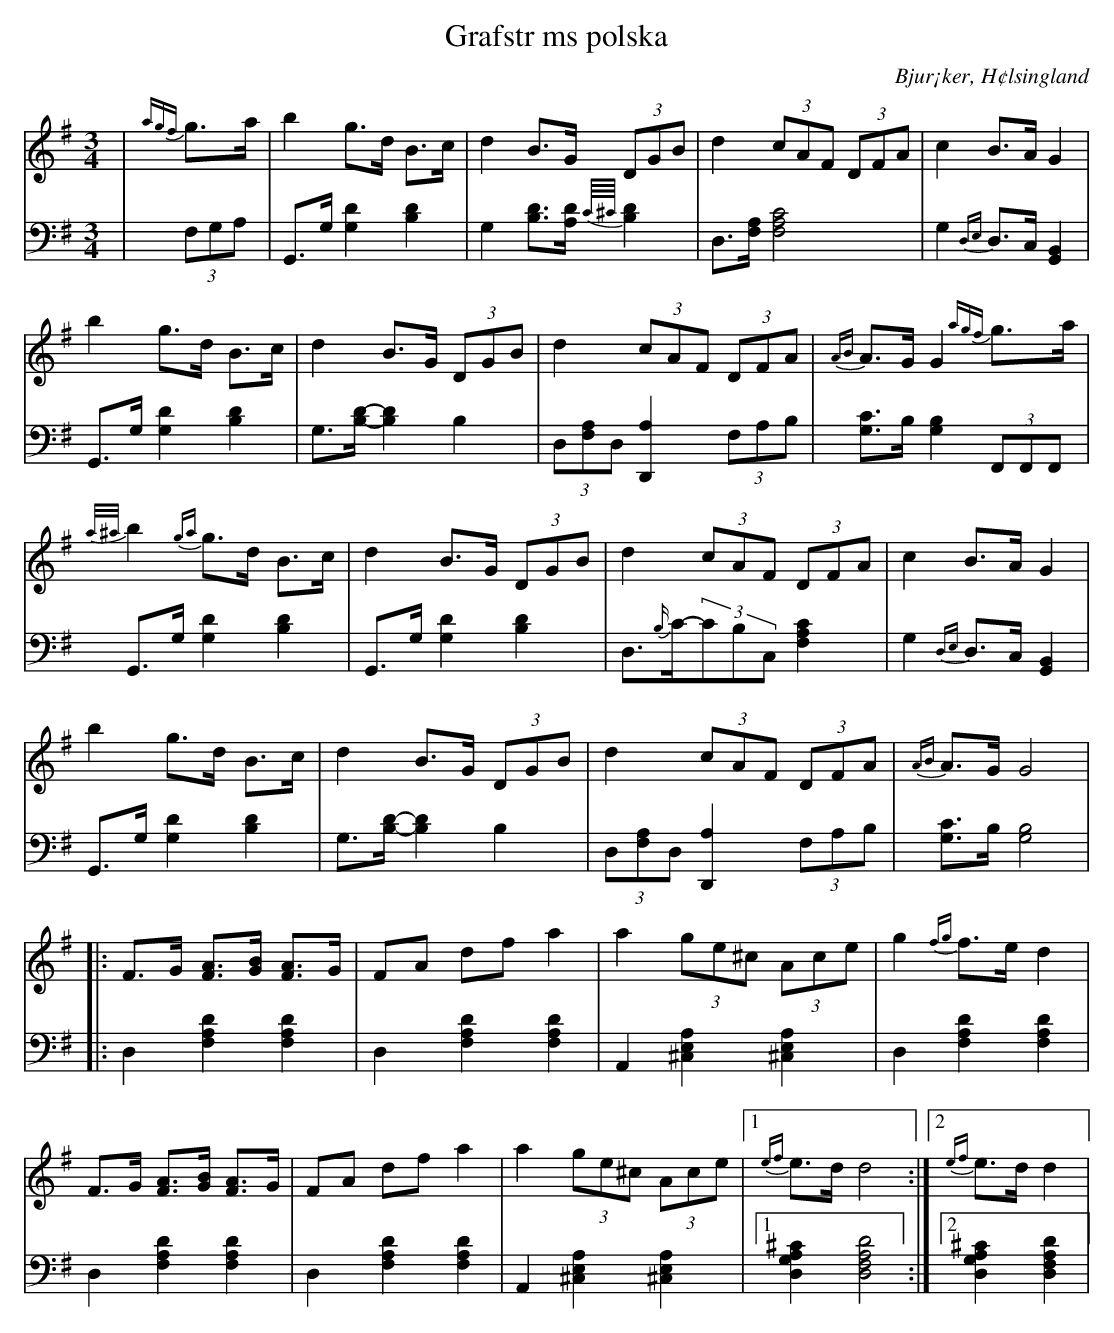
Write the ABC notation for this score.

X:1
T: Grafstr ms polska
O: Bjur¡ker, H¢lsingland
M: 3/4
L: 1/8
K: G
V:1
V:2
V: 1
|{agf}g>a|b2 g>d B>c|d2 B>G (3DGB|d2 (3cAF (3DFA|c2 B>A G2|
b2 g>d B>c|d2 B>G (3DGB|d2 (3cAF (3DFA|{AB}A>G G2 {agf}g>a|
{a/^a/}b2 {ga}g>d B>c|d2 B>G (3DGB|d2 (3cAF (3DFA|c2 B>A G2|
b2 g>d B>c|d2 B>G (3DGB|d2 (3cAF (3DFA|{AB}A>G G4|
|:F>G [FA]>[GB] [FA]>G |FA df a2 |a2 (3ge^c (3Ace |g2 {fg}f>e d2 |
F>G [FA]>[GB] [FA]>G |FA df a2 |a2 (3ge^c (3Ace |1 {ef}e>d d4:|2 {ef}e>d d2|
V:2 clef=bass
|(3F,G,A, | G,,>G, [G,2D2] [B,2D2]|G,2 [B,D]>[A,D] {C//^C//}[B,D]2|D,>[F,A,] [F,4A,4C4]| G,2 {D,E,}D,>C, [G,,2B,,2]|
 G,,>G, [G,2D2] [B,2D2]|G,>[B,D]-[B,2D2] B,2|(3D,[F,A,]D, [D,,2A,2] (3F,A,B,| [G,C]>B, [G,2B,2](3F,,F,,F,,|
G,,>G, [G,2D2] [B,2D2]|G,,>G, [G,2D2] [B,2D2]|D,>{B,/}C-(3CB,C, [F,2A,2C2]| G,2 {D,E,}D,>C, [G,,2B,,2]|
 G,,>G, [G,2D2] [B,2D2]|G,>[B,D]-[B,2D2] B,2|(3D,[F,A,]D, [D,,2A,2] (3F,A,B,| [G,C]>B, [G,4B,4]|
|:D,2 [F,2A,2D2] [F,2A,2D2]|D,2 [F,2A,2D2] [F,2A,2D2]| A,,2 [^C,2E,2A,2] [^C,2E,2A,2]|D,2 [F,2A,2D2] [F,2A,2D2] |
D,2 [F,2A,2D2] [F,2A,2D2] | D,2 [F,2A,2D2] [F,2A,2D2] | A,,2 [^C,2E,2A,2] [^C,2E,2A,2]|1 [D,2G,2A,2^C2] [D,4F,4A,4D4]:|2 [D,2G,2A,2^C2] [D,2F,2A,2D2]|
